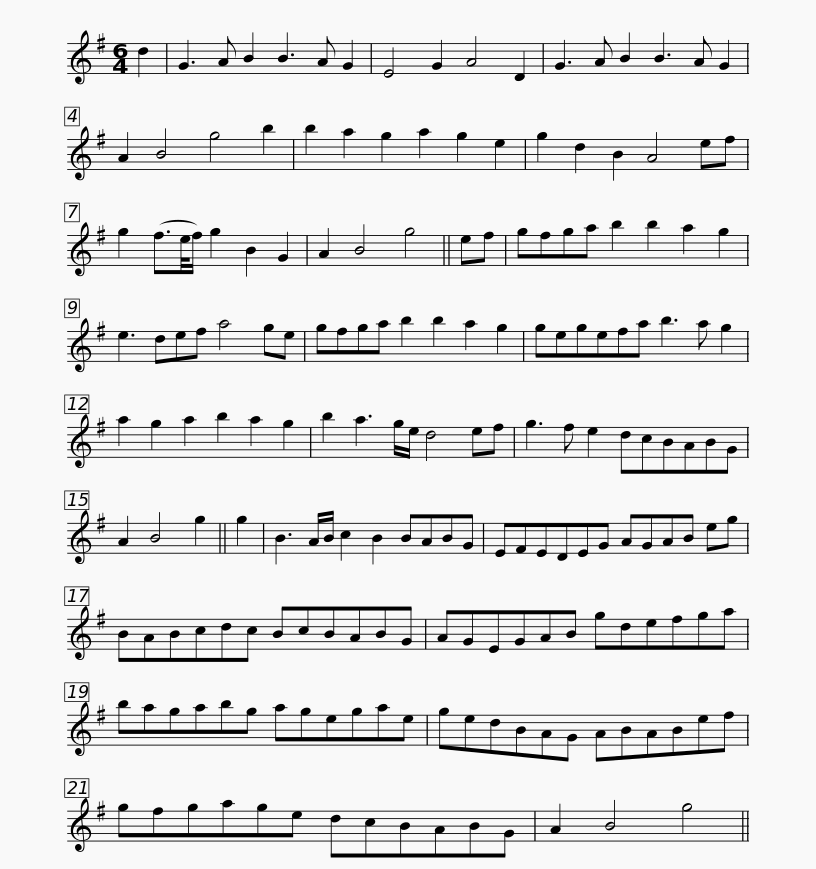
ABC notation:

X:1
L:1/8
M:6/4
I:linebreak $
K:G
V:1 treble
V:1
 d2 | G3 A B2 B3 A G2 | E4 G2 A4 D2 | G3 A B2 B3 A G2 | A2 B4 g4 b2 | %5
 b2 a2 g2 a2 g2 e2 | g2 d2 B2 A4 ef |$ g2 (f3/2e/4f/) g2 B2 G2 | A2 B4 g4 || ef | %10
 gfga b2 b2 a2 g2 | e3 def a4 ge | gfga b2 b2 a2 g2 |$ gegefa b3 a g2 | a2 g2 a2 b2 a2 g2 | %15
 b2 a3 g/e/ d4 ef | g3 f e2 dcBABG | A2 B4 g2 || g2 |$ B3 A/B/ c2 B2 BABG | %20
 EFEDEG AGAB eg | BABcdc BcBABG |$ AGEGAB gdefga | bagabg agegae | gedBAG ABABef |$ %25
 gfgage dcBABG | A2 B4 g4 || %27
